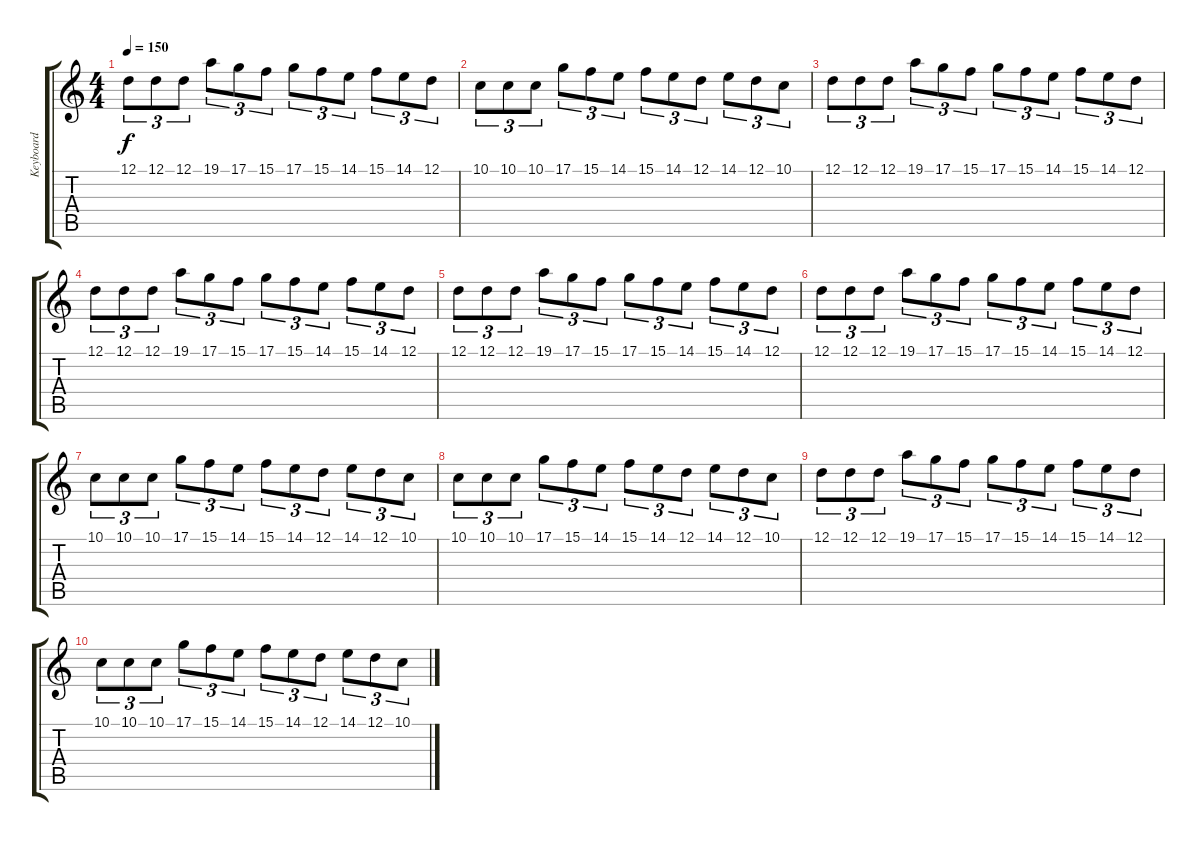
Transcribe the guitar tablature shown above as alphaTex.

\track ("Keyboard" "Keyboard") {instrument lead2sawtooth}
\staff {score tabs}
\tuning (D4 A3 F3 C3 G2 C2) {hide}
\ts (4 4)
\tempo 150
\clef g2
\ks c
12.1.8{tu (3 2) dy f} 12.1.8{tu (3 2)} 12.1.8{tu (3 2)} 19.1.8{tu (3 2)} 17.1.8{tu (3 2)} 15.1.8{tu (3 2)} 17.1.8{tu (3 2)} 15.1.8{tu (3 2)} 14.1.8{tu (3 2)} 15.1.8{tu (3 2)} 14.1.8{tu (3 2)} 12.1.8{tu (3 2)} |
10.1.8{tu (3 2)} 10.1.8{tu (3 2)} 10.1.8{tu (3 2)} 17.1.8{tu (3 2)} 15.1.8{tu (3 2)} 14.1.8{tu (3 2)} 15.1.8{tu (3 2)} 14.1.8{tu (3 2)} 12.1.8{tu (3 2)} 14.1.8{tu (3 2)} 12.1.8{tu (3 2)} 10.1.8{tu (3 2)} |
12.1.8{tu (3 2)} 12.1.8{tu (3 2)} 12.1.8{tu (3 2)} 19.1.8{tu (3 2)} 17.1.8{tu (3 2)} 15.1.8{tu (3 2)} 17.1.8{tu (3 2)} 15.1.8{tu (3 2)} 14.1.8{tu (3 2)} 15.1.8{tu (3 2)} 14.1.8{tu (3 2)} 12.1.8{tu (3 2)} |
12.1.8{tu (3 2)} 12.1.8{tu (3 2)} 12.1.8{tu (3 2)} 19.1.8{tu (3 2)} 17.1.8{tu (3 2)} 15.1.8{tu (3 2)} 17.1.8{tu (3 2)} 15.1.8{tu (3 2)} 14.1.8{tu (3 2)} 15.1.8{tu (3 2)} 14.1.8{tu (3 2)} 12.1.8{tu (3 2)} |
12.1.8{tu (3 2)} 12.1.8{tu (3 2)} 12.1.8{tu (3 2)} 19.1.8{tu (3 2)} 17.1.8{tu (3 2)} 15.1.8{tu (3 2)} 17.1.8{tu (3 2)} 15.1.8{tu (3 2)} 14.1.8{tu (3 2)} 15.1.8{tu (3 2)} 14.1.8{tu (3 2)} 12.1.8{tu (3 2)} |
12.1.8{tu (3 2)} 12.1.8{tu (3 2)} 12.1.8{tu (3 2)} 19.1.8{tu (3 2)} 17.1.8{tu (3 2)} 15.1.8{tu (3 2)} 17.1.8{tu (3 2)} 15.1.8{tu (3 2)} 14.1.8{tu (3 2)} 15.1.8{tu (3 2)} 14.1.8{tu (3 2)} 12.1.8{tu (3 2)} |
10.1.8{tu (3 2)} 10.1.8{tu (3 2)} 10.1.8{tu (3 2)} 17.1.8{tu (3 2)} 15.1.8{tu (3 2)} 14.1.8{tu (3 2)} 15.1.8{tu (3 2)} 14.1.8{tu (3 2)} 12.1.8{tu (3 2)} 14.1.8{tu (3 2)} 12.1.8{tu (3 2)} 10.1.8{tu (3 2)} |
10.1.8{tu (3 2)} 10.1.8{tu (3 2)} 10.1.8{tu (3 2)} 17.1.8{tu (3 2)} 15.1.8{tu (3 2)} 14.1.8{tu (3 2)} 15.1.8{tu (3 2)} 14.1.8{tu (3 2)} 12.1.8{tu (3 2)} 14.1.8{tu (3 2)} 12.1.8{tu (3 2)} 10.1.8{tu (3 2)} |
12.1.8{tu (3 2)} 12.1.8{tu (3 2)} 12.1.8{tu (3 2)} 19.1.8{tu (3 2)} 17.1.8{tu (3 2)} 15.1.8{tu (3 2)} 17.1.8{tu (3 2)} 15.1.8{tu (3 2)} 14.1.8{tu (3 2)} 15.1.8{tu (3 2)} 14.1.8{tu (3 2)} 12.1.8{tu (3 2)} |
10.1.8{tu (3 2)} 10.1.8{tu (3 2)} 10.1.8{tu (3 2)} 17.1.8{tu (3 2)} 15.1.8{tu (3 2)} 14.1.8{tu (3 2)} 15.1.8{tu (3 2)} 14.1.8{tu (3 2)} 12.1.8{tu (3 2)} 14.1.8{tu (3 2)} 12.1.8{tu (3 2)} 10.1.8{tu (3 2)}
